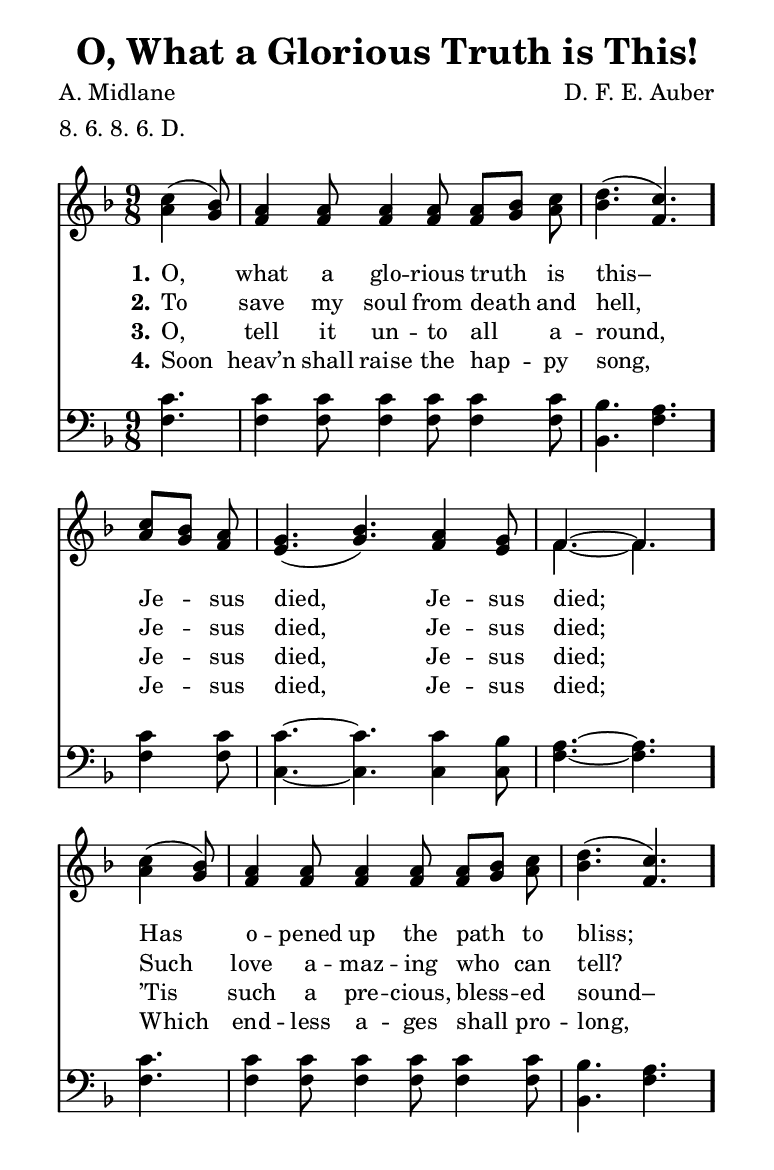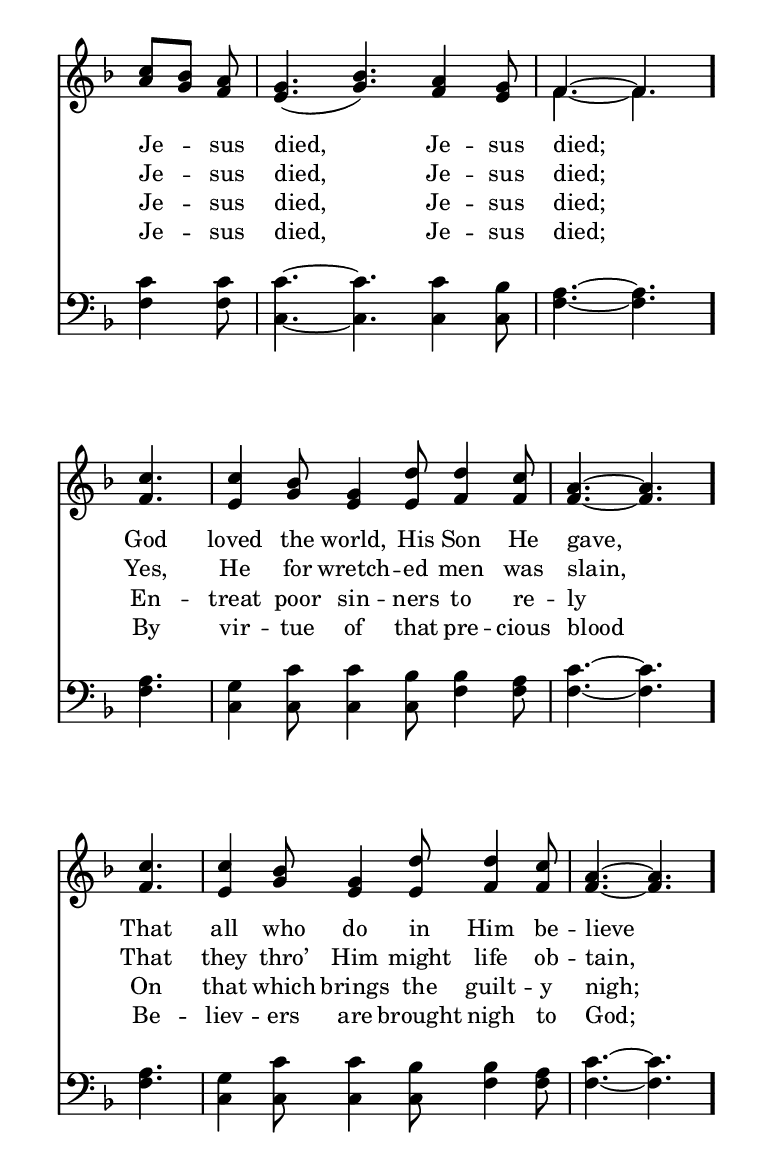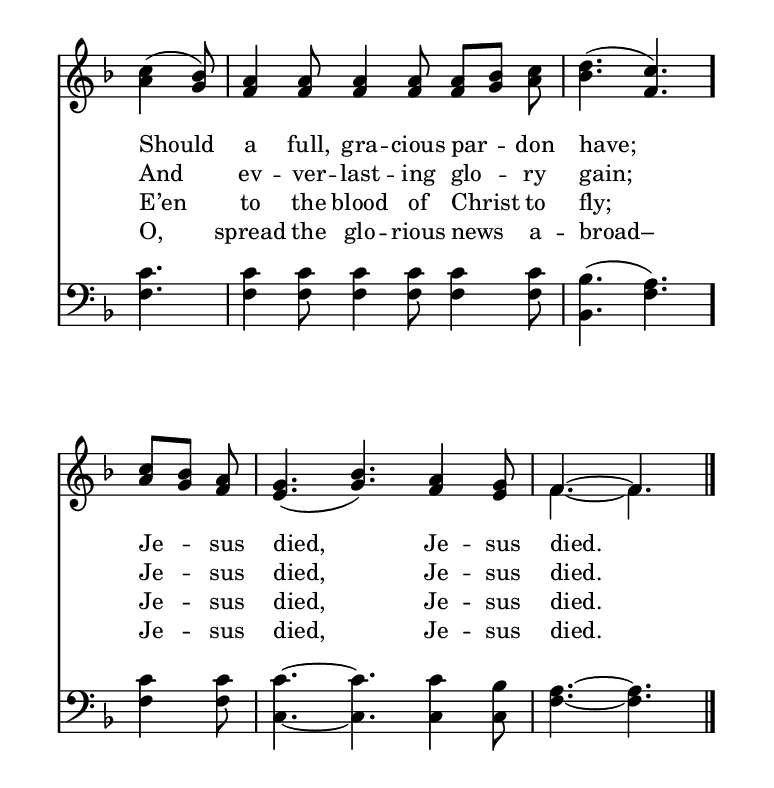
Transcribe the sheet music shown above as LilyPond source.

\include "common/global.ily"
\paper {
  \include "common/paper.ily"
}

\header{
  %gospel
  hymnnumber = "27"
  title = "O, What a Glorious Truth is This!"
  tunename = "Mercy’s Free"
  meter = "8. 6. 8. 6. D." % original has 8. 6. 8. 6. 8. 6. 8. 6.
  poet = "A. Midlane"
  composer = "D. F. E. Auber"
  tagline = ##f
}

global = {
  \include "common/overrides.ily"
  \autoBeamOff
  \override Staff.TimeSignature.style = #'numbered \time 9/8
  \once \override Score.MetronomeMark.transparent = ##t
  \tempo 4 = 80
  \key f \major
  \partial 4.
}

patternOne   = { c4( c8) | c4 c8 c4 c8 c8[ c8] c8 | c4.( c4.) c8[ c8] c8 | c4.( c4.) c4 c8 | c4. ~ c4. }
patternTwo   = { c4. | c4 c8 c4 c8 c4 c8 | c4. ~ c4. c4. | c4 c8 c4 c8 c4 c8 | c4. ~ c4. }
patternThree = { c4. | c4 c8 c4 c8 c4 c8 | c4. c4. c4 c8 | c4. ~ c4. c4 c8 | c4. ~ c4. }
patternFour  = { c4( c8) | c4 c8 c4 c8 c8[ c8] c8 | c4.( c4.) c8[ c8] c8 | c4.( c4.) c4 c8 | c4. ~ c4. }
patternFive  = { c4. | c4 c8 c4 c8 c4 c8 | c4.( c4.) c4 c8 | c4. ~ c4. c4 c8 | c4. ~ c4. }

notesSoprano = {
\global
\relative c' {

    \changePitch \patternOne  { c' bes | a a a a a bes c | d c c bes a | g bes a g | f f }
    \changePitch \patternOne  { c' bes | a a a a a bes c | d c c bes a | g bes a g | f f }
    \changePitch \patternTwo  { c' | c bes g d' d c | a a c | c bes g d' d c | a a }
    \changePitch \patternFour { c bes | a a a a a bes c | d c c bes a | g bes a g | f f }

	\bar "|."

}
}

notesAlto = {
\global
\relative e' {

    \changePitch \patternOne  { a g | f f f f f g a | bes f a g f | e g f e | f f }
    \changePitch \patternOne  { a g | f f f f f g a | bes f a g f | e g f e | f f }
    \changePitch \patternTwo  { f | e g e e f f | f f f | e g e e f f | f f }
    \changePitch \patternFour { a g | f f f f f g a | bes f a g f | e g f e | f f }

}
}

notesTenor = {
\global
\relative a {

    \changePitch \patternThree { c | c c c c c c | bes a c c | c c c bes | a a }
    \changePitch \patternThree { c | c c c c c c | bes a c c | c c c bes | a a }
    \changePitch \patternTwo   { a | g c c bes bes a | c c a | g c c bes bes a | c c }
    \changePitch \patternFive  { c | c c c c c c | bes a c c | c c c bes | a a }

}
}

notesBass = {
\global
\relative a {

    \changePitch \patternThree { f | f f f f f f | bes, f' f f | c c c c | f f }
    \changePitch \patternThree { f | f f f f f f | bes, f' f f | c c c c | f f }
    \changePitch \patternTwo   { f | c c c c f f | f f | f c c c c f f | f f }
    \changePitch \patternFive  { f | f f f f f f | bes, f' f f | c c c c | f f }

}
}

wordsA = \lyricmode {
\set stanza = "1."

O, what a glo -- rious truth is this– \bar "."
Je -- sus died, Je -- sus died; \bar "." \break
Has o -- pened up the path to bliss; \bar "."
Je -- sus died, Je -- sus died; \bar "." \break
God loved the world, His Son He gave, \bar "."
That all who do in Him be -- lieve \bar "." \break
Should a full, gra -- cious par -- don have; \bar "."
Je -- sus died, Je -- sus died. \bar "." \break

}

wordsB = \lyricmode {
\set stanza = "2."

To save my soul from death and hell,
Je -- sus died, Je -- sus died;
Such love a -- maz -- ing who can tell?
Je -- sus died, Je -- sus died;
Yes, He for wretch -- ed men was slain,
That they thro’ Him might life ob -- tain,
And ev -- ver -- last -- ing glo -- ry gain;
Je -- sus died, Je -- sus died.

}

wordsC = \lyricmode {
\set stanza = "3."

O, tell it un -- to all a -- round,
Je -- sus died, Je -- sus died;
’Tis such a pre -- cious, bless -- ed sound–
Je -- sus died, Je -- sus died;
En -- treat poor sin -- ners to re -- ly
On that which brings the guilt -- y nigh;
E’en to the blood of Christ to fly;
Je -- sus died, Je -- sus died.

}

wordsD = \lyricmode {
\set stanza = "4."

Soon heav’n shall raise the hap -- py song,
Je -- sus died, Je -- sus died;
Which end -- less a -- ges shall pro -- long,
Je -- sus died, Je -- sus died;
By vir -- tue of that pre -- cious blood
Be -- liev -- ers are brought nigh to God;
O, spread the glo -- rious news a -- broad–
Je -- sus died, Je -- sus died.

}


\score {
  \context ChoirStaff <<
    \context Staff = upper <<
      \set Staff.autoBeaming = ##f
      \set ChoirStaff.systemStartDelimiter = #'SystemStartBar
      \set ChoirStaff.printPartCombineTexts = ##f
      \partcombine #'(2 . 9) \notesSoprano \notesAlto
      \context NullVoice = sopranos { \voiceOne << \notesSoprano >> }
      \context NullVoice = altos { \voiceTwo << \notesAlto >> }
      \context Lyrics = one   \lyricsto sopranos \wordsA
      \context Lyrics = two   \lyricsto sopranos \wordsB
      \context Lyrics = three \lyricsto sopranos \wordsC
      \context Lyrics = four  \lyricsto sopranos \wordsD
    >>
    \context Staff = men <<
      \set Staff.autoBeaming = ##f
      \clef bass
      \set ChoirStaff.printPartCombineTexts = ##f
      \partcombine #'(2 . 9) \notesTenor \notesBass
      \context NullVoice = tenors { \voiceOne << \notesTenor >> }
      \context NullVoice = basses { \voiceTwo << \notesBass >> }
    >>
  >>
  \layout {
    \include "common/layout.ily"
  }
  \midi{
    \include "common/midi.ily"
  }
}

\version "2.19.49"  % necessary for upgrading to future LilyPond versions.

